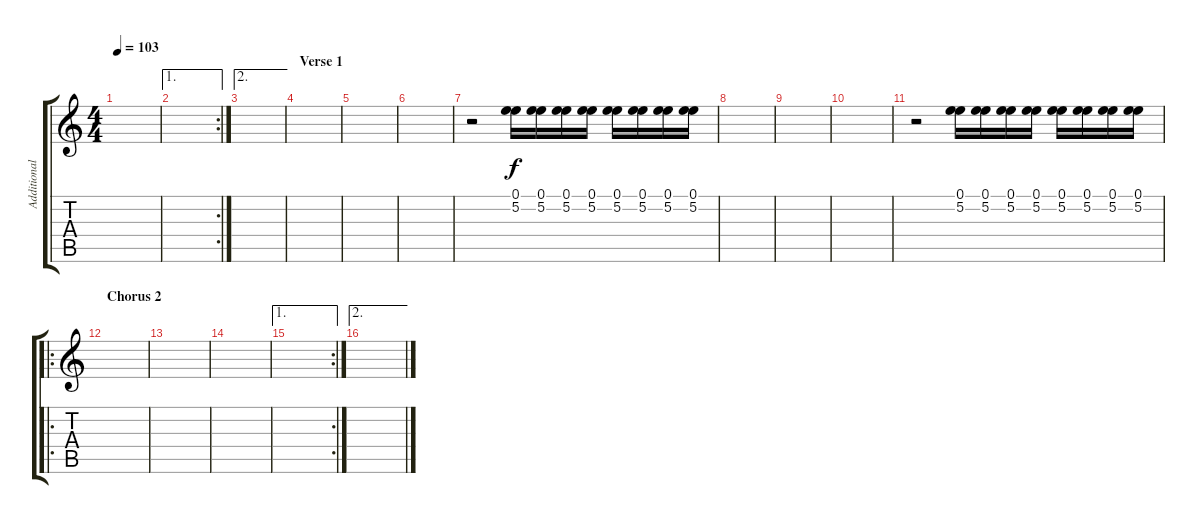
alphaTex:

\track ("Additional Guitar" "Additional") {instrument overdrivenguitar}
\staff {score tabs}
\tuning (E4 B3 G3 D3 A2 D2) {hide}
\ts (4 4)
\tempo 103
\clef g2
\ks c
|
\ae 1
\rc 2
|
\ae 2
|
\section ("" "Verse 1")
|
|
|
r.2 (0.1 5.2).16 (0.1 5.2).16 (0.1 5.2).16 (0.1 5.2).16 (0.1 5.2).16 (0.1 5.2).16 (0.1 5.2).16 (0.1 5.2).16 |
|
|
|
r.2 (0.1 5.2).16 (0.1 5.2).16 (0.1 5.2).16 (0.1 5.2).16 (0.1 5.2).16 (0.1 5.2).16 (0.1 5.2).16 (0.1 5.2).16 |
\ro
\section ("" "Chorus 2")
|
|
|
\ae 1
\rc 2
|
\ae 2
